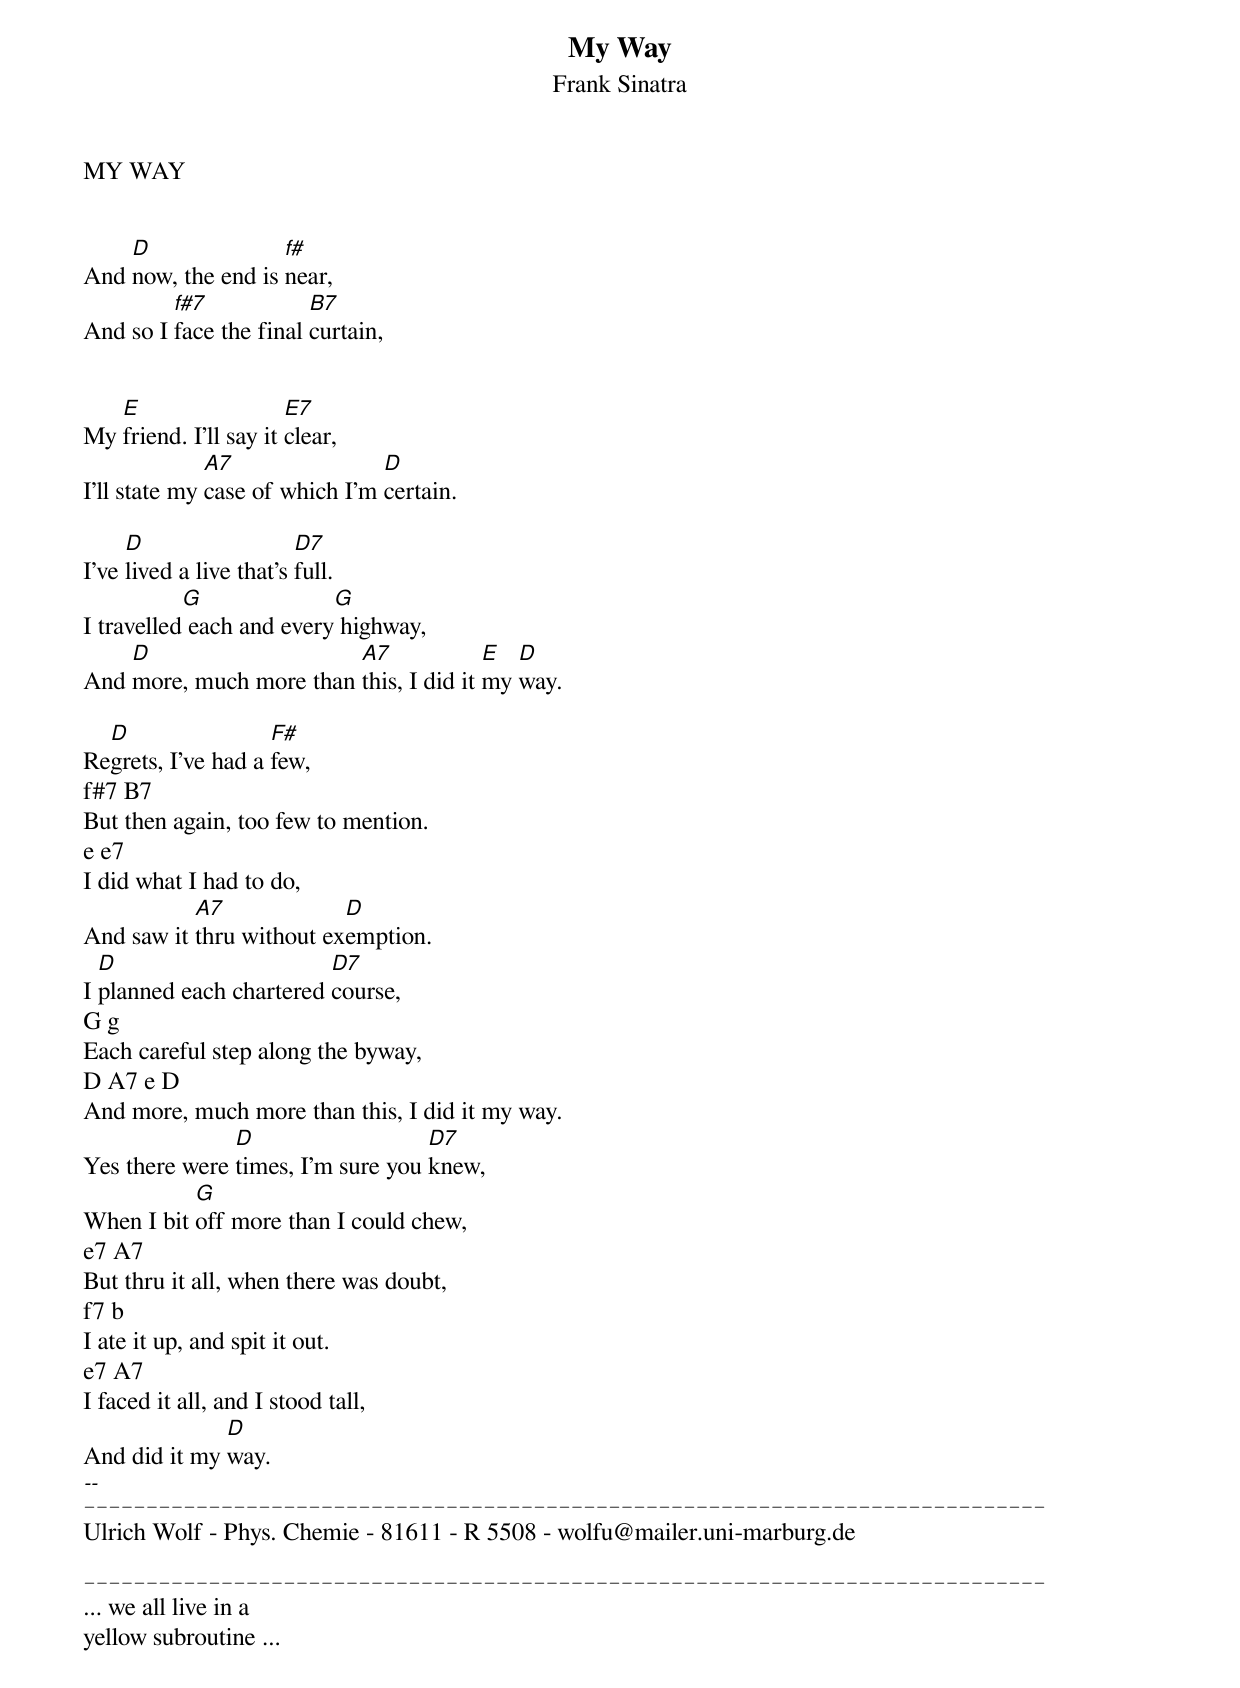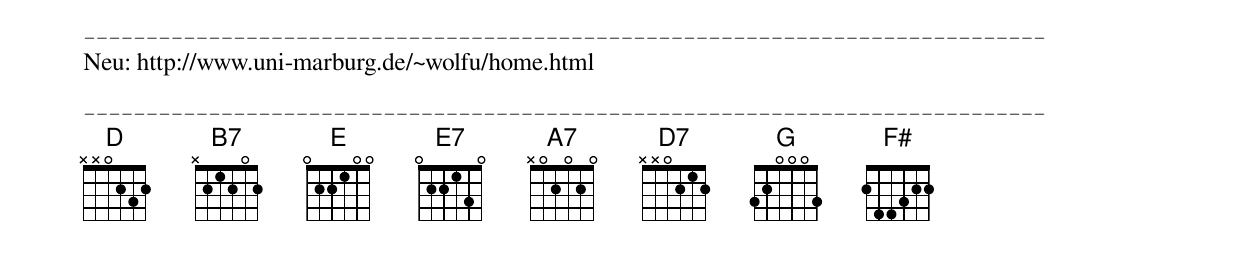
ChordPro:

{t:My Way}
{st:Frank Sinatra}

MY WAY


And [D]now, the end is [f#]near,
And so I [f#7]face the final [B7]curtain,


My [E]friend. I'll say it [E7]clear,
I'll state my [A7]case of which I'm [D]certain.

I've [D]lived a live that's [D7]full.
I travelled[G] each and every[G] highway,
And [D]more, much more than [A7]this, I did it [E]my [D]way.

Re[D]grets, I've had a [F#]few,
f#7 B7
But then again, too few to mention.
e e7
I did what I had to do,
And saw it [A7]thru without ex[D]emption.
I [D]planned each chartered [D7]course,
G g
Each careful step along the byway,
D A7 e D
And more, much more than this, I did it my way.
Yes there were [D]times, I'm sure you [D7]knew,
When I bit [G]off more than I could chew,
e7 A7
But thru it all, when there was doubt,
f7 b
I ate it up, and spit it out.
e7 A7
I faced it all, and I stood tall,
And did it my [D]way.
[--]
{sot}
-----------------------------------------------------------------------------
{eot}
Ulrich Wolf - Phys. Chemie - 81611 - R 5508 - wolfu@mailer.uni-marburg.de

{sot}
-----------------------------------------------------------------------------
{eot}
... we all live in a
yellow subroutine ...

{sot}
-----------------------------------------------------------------------------
{eot}
Neu: http://www.uni-marburg.de/~wolfu/home.html

{sot}
-----------------------------------------------------------------------------
{eot}
